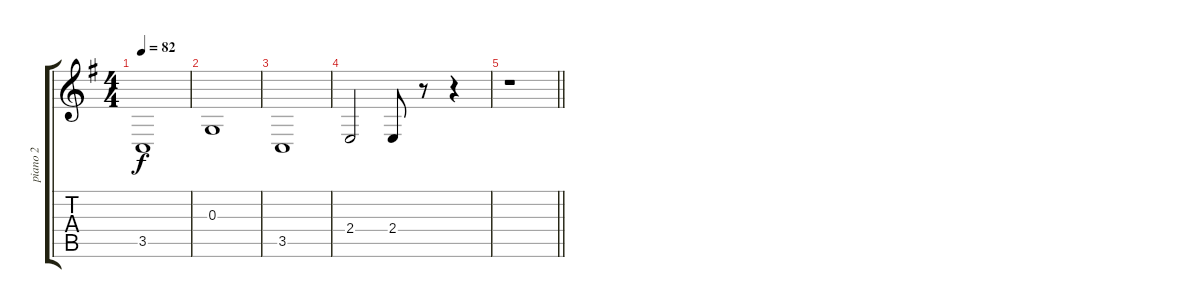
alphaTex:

\track ("piano 2" "piano 2") {instrument acousticgrandpiano}
\staff {score tabs}
\tuning (E4 B3 G3 D3 A2 E2) {hide}
\ts (4 4)
\tempo 82
\clef g2
\ks g
3.5.1{dy f} |
0.3.1 |
3.5.1 |
2.4.2 2.4.8 r.8 r.4 |
\barLineRight lightlight
r.1
